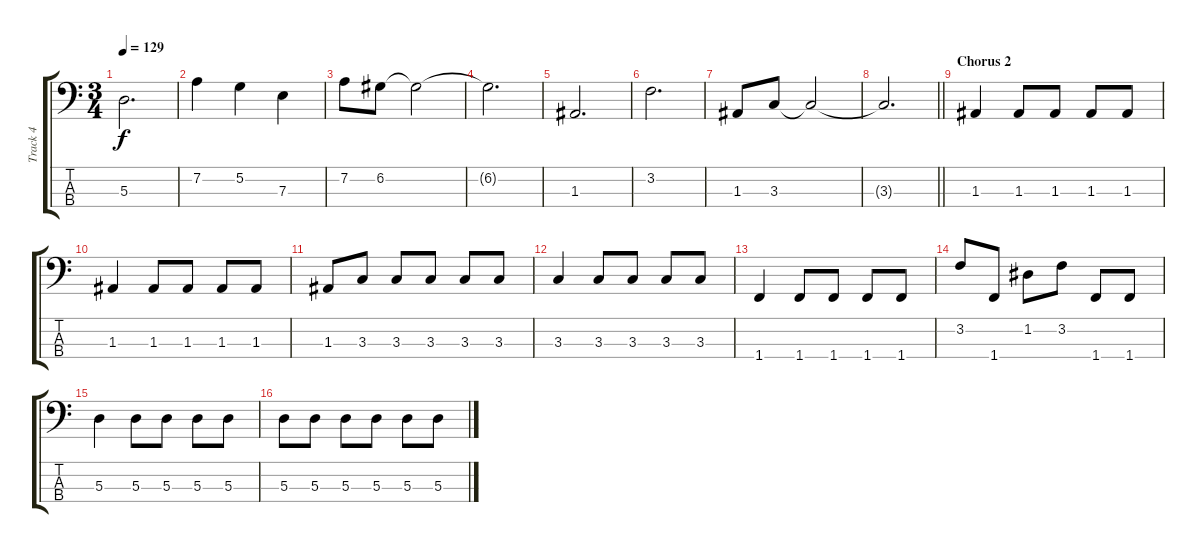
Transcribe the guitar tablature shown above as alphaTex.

\track ("Track 4" "Track 4") {instrument electricbassfinger}
\staff {score tabs}
\tuning (G2 D2 A1 E1) {hide}
\ts (3 4)
\tempo 129
\clef f4
\ks c
5.3.2{d dy f} |
7.2.4 5.2.4 7.3.4 |
7.2.8 6.2.8 6.2{t}.2 |
6.2{t}.2{d} |
1.3.2{d} |
3.2.2{d} |
1.3.8 3.3.8 3.3{t}.2 |
\barLineRight lightlight
3.3{t}.2{d} |
\section ("" "Chorus 2")
1.3.4 1.3.8 1.3.8 1.3.8 1.3.8 |
1.3.4 1.3.8 1.3.8 1.3.8 1.3.8 |
1.3.8 3.3.8 3.3.8 3.3.8 3.3.8 3.3.8 |
3.3.4 3.3.8 3.3.8 3.3.8 3.3.8 |
1.4.4 1.4.8 1.4.8 1.4.8 1.4.8 |
3.2.8 1.4.8 1.2.8 3.2.8 1.4.8 1.4.8 |
5.3.4 5.3.8 5.3.8 5.3.8 5.3.8 |
5.3.8 5.3.8 5.3.8 5.3.8 5.3.8 5.3.8
